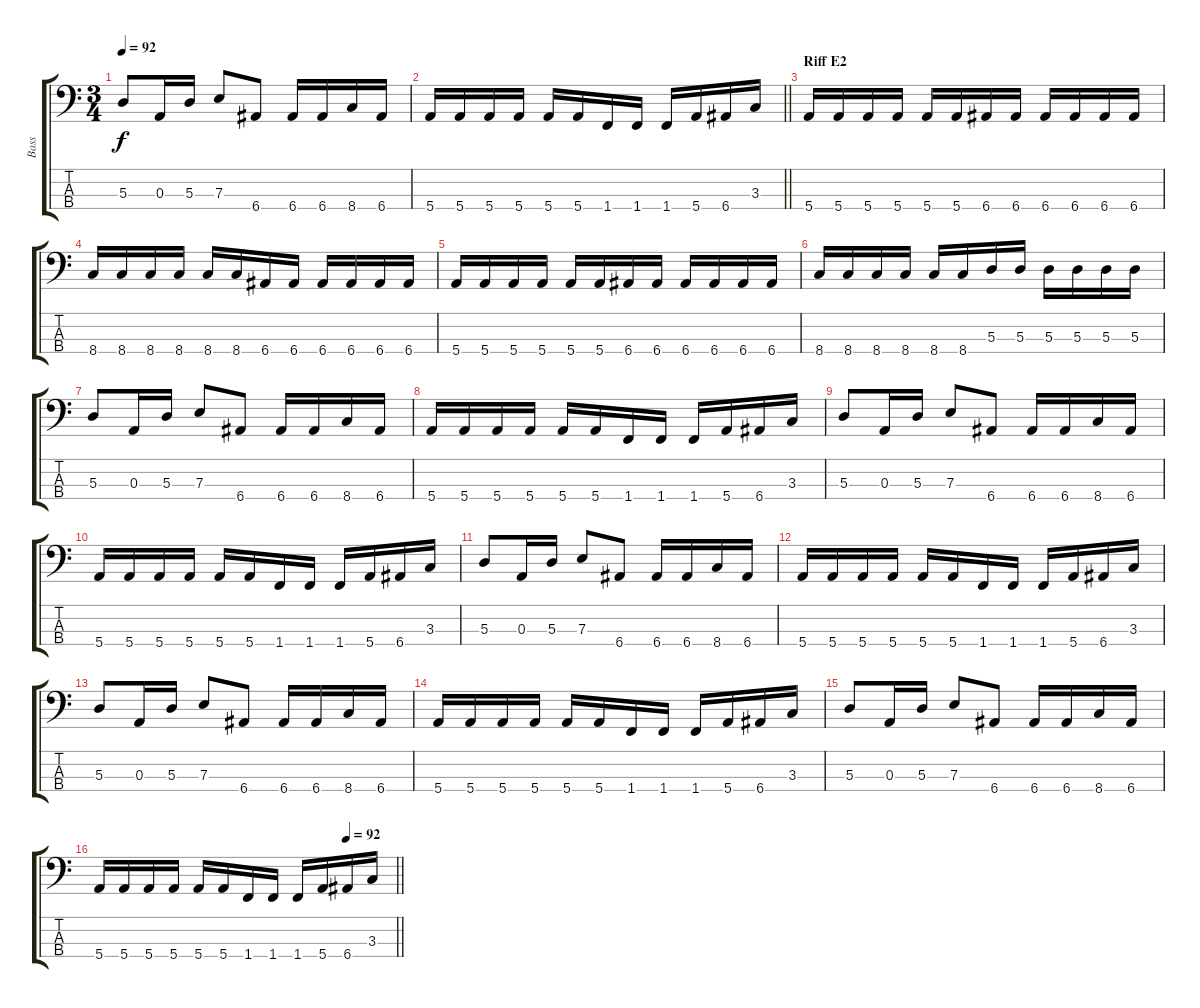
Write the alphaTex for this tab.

\track ("Bass" "Bass") {instrument electricbassfinger}
\staff {score tabs}
\tuning (G2 D2 A1 E1) {hide}
\ts (3 4)
\tempo 92
\clef f4
\ks c
5.3.8{dy f} 0.3.16 5.3.16 7.3.8 6.4.8 6.4.16 6.4.16 8.4.16 6.4.16 |
\barLineRight lightlight
5.4.16 5.4.16 5.4.16 5.4.16 5.4.16 5.4.16 1.4.16 1.4.16 1.4.16 5.4.16 6.4.16 3.3.16 |
\section ("" "Riff E2")
5.4.16 5.4.16 5.4.16 5.4.16 5.4.16 5.4.16 6.4.16 6.4.16 6.4.16 6.4.16 6.4.16 6.4.16 |
8.4.16 8.4.16 8.4.16 8.4.16 8.4.16 8.4.16 6.4.16 6.4.16 6.4.16 6.4.16 6.4.16 6.4.16 |
5.4.16 5.4.16 5.4.16 5.4.16 5.4.16 5.4.16 6.4.16 6.4.16 6.4.16 6.4.16 6.4.16 6.4.16 |
8.4.16 8.4.16 8.4.16 8.4.16 8.4.16 8.4.16 5.3.16 5.3.16 5.3.16 5.3.16 5.3.16 5.3.16 |
5.3.8 0.3.16 5.3.16 7.3.8 6.4.8 6.4.16 6.4.16 8.4.16 6.4.16 |
5.4.16 5.4.16 5.4.16 5.4.16 5.4.16 5.4.16 1.4.16 1.4.16 1.4.16 5.4.16 6.4.16 3.3.16 |
5.3.8 0.3.16 5.3.16 7.3.8 6.4.8 6.4.16 6.4.16 8.4.16 6.4.16 |
5.4.16 5.4.16 5.4.16 5.4.16 5.4.16 5.4.16 1.4.16 1.4.16 1.4.16 5.4.16 6.4.16 3.3.16 |
5.3.8 0.3.16 5.3.16 7.3.8 6.4.8 6.4.16 6.4.16 8.4.16 6.4.16 |
5.4.16 5.4.16 5.4.16 5.4.16 5.4.16 5.4.16 1.4.16 1.4.16 1.4.16 5.4.16 6.4.16 3.3.16 |
5.3.8 0.3.16 5.3.16 7.3.8 6.4.8 6.4.16 6.4.16 8.4.16 6.4.16 |
5.4.16 5.4.16 5.4.16 5.4.16 5.4.16 5.4.16 1.4.16 1.4.16 1.4.16 5.4.16 6.4.16 3.3.16 |
5.3.8 0.3.16 5.3.16 7.3.8 6.4.8 6.4.16 6.4.16 8.4.16 6.4.16 |
\tempo (92 0.8333333333333334)
\barLineRight lightlight
5.4.16 5.4.16 5.4.16 5.4.16 5.4.16 5.4.16 1.4.16 1.4.16 1.4.16 5.4.16 6.4.16 3.3.16
